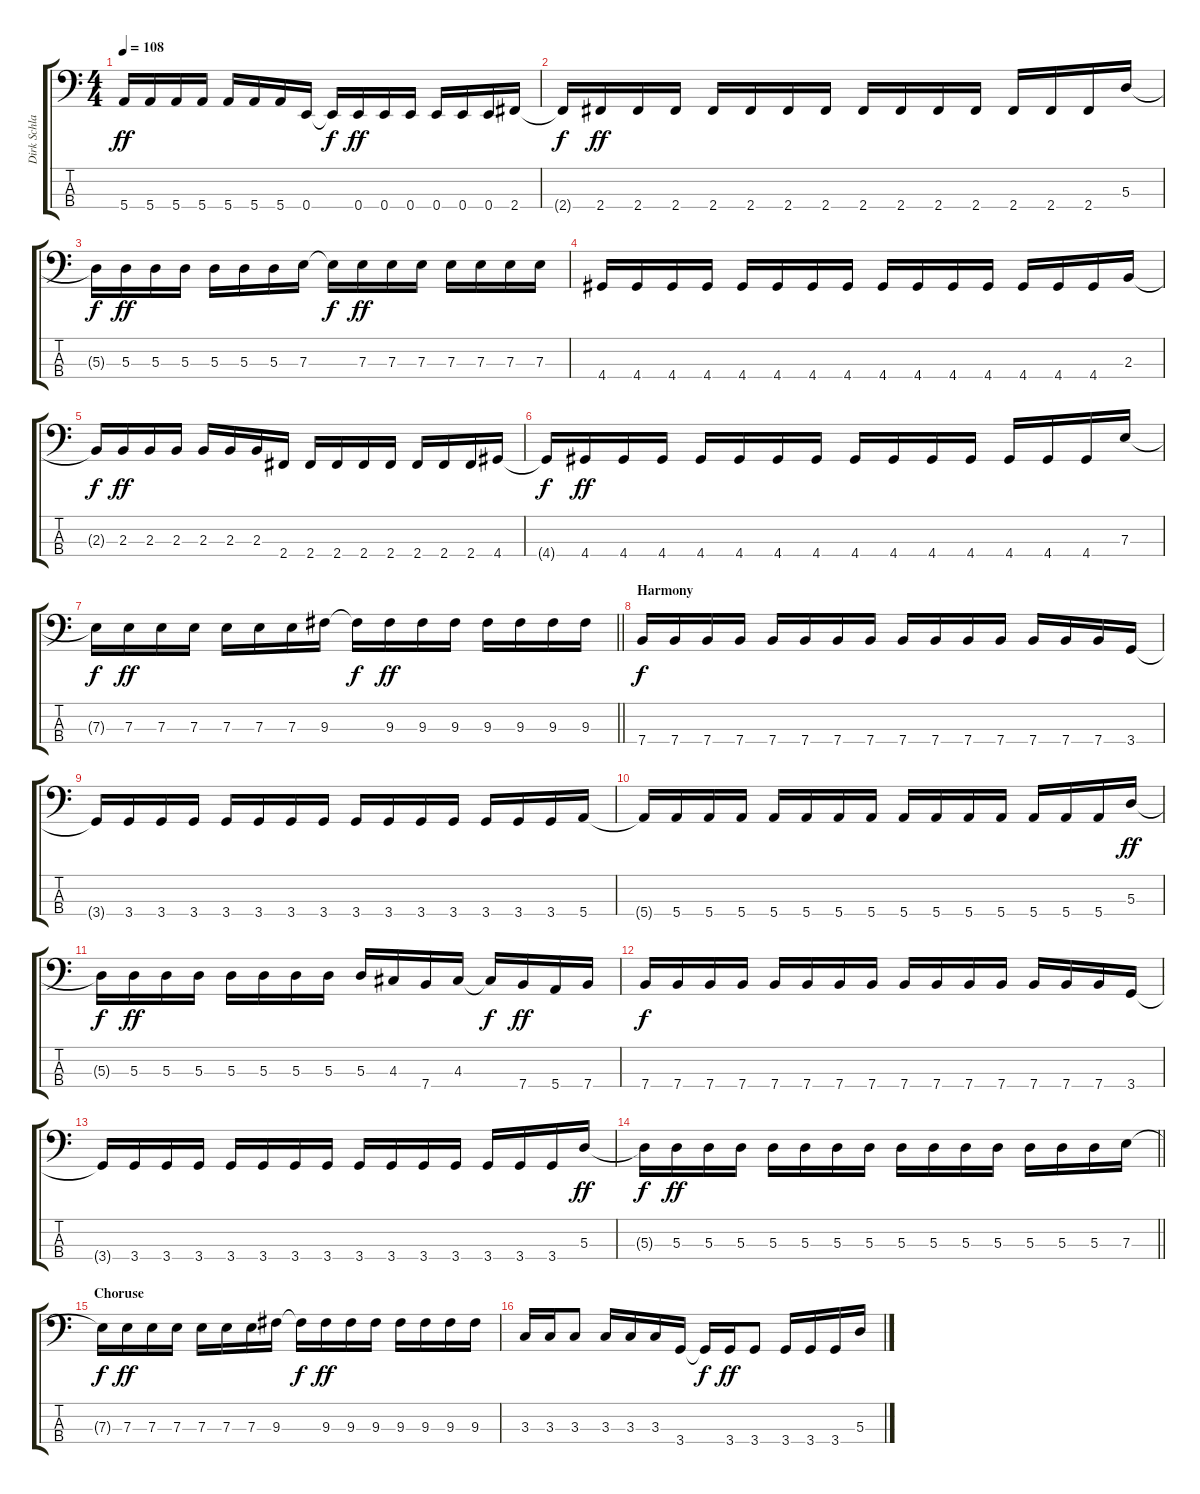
\track ("Dirk Schlachter Bass" "Dirk Schla") {instrument electricbassfinger}
\staff {score tabs}
\tuning (G2 D2 A1 E1) {hide}
\ts (4 4)
\tempo 108
\clef f4
\ks c
5.4{t}.16{dy ff} 5.4.16 5.4.16 5.4.16 5.4.16 5.4.16 5.4.16 0.4.16 0.4{t}.16{dy f} 0.4.16{dy ff} 0.4.16 0.4.16 0.4.16 0.4.16 0.4.16 2.4.16 |
2.4{t}.16{dy f} 2.4.16{dy ff} 2.4.16 2.4.16 2.4.16 2.4.16 2.4.16 2.4.16 2.4.16 2.4.16 2.4.16 2.4.16 2.4.16 2.4.16 2.4.16 5.3.16 |
5.3{t}.16{dy f} 5.3.16{dy ff} 5.3.16 5.3.16 5.3.16 5.3.16 5.3.16 7.3.16 7.3{t}.16{dy f} 7.3.16{dy ff} 7.3.16 7.3.16 7.3.16 7.3.16 7.3.16 7.3.16 |
4.4.16 4.4.16 4.4.16 4.4.16 4.4.16 4.4.16 4.4.16 4.4.16 4.4.16 4.4.16 4.4.16 4.4.16 4.4.16 4.4.16 4.4.16 2.3.16 |
2.3{t}.16{dy f} 2.3.16{dy ff} 2.3.16 2.3.16 2.3.16 2.3.16 2.3.16 2.4.16 2.4.16 2.4.16 2.4.16 2.4.16 2.4.16 2.4.16 2.4.16 4.4.16 |
4.4{t}.16{dy f} 4.4.16{dy ff} 4.4.16 4.4.16 4.4.16 4.4.16 4.4.16 4.4.16 4.4.16 4.4.16 4.4.16 4.4.16 4.4.16 4.4.16 4.4.16 7.3.16 |
\barLineRight lightlight
7.3{t}.16{dy f} 7.3.16{dy ff} 7.3.16 7.3.16 7.3.16 7.3.16 7.3.16 9.3.16 9.3{t}.16{dy f} 9.3.16{dy ff} 9.3.16 9.3.16 9.3.16 9.3.16 9.3.16 9.3.16 |
\section ("" "Harmony")
7.4.16{dy f} 7.4.16 7.4.16 7.4.16 7.4.16 7.4.16 7.4.16 7.4.16 7.4.16 7.4.16 7.4.16 7.4.16 7.4.16 7.4.16 7.4.16 3.4.16 |
3.4{t}.16 3.4.16 3.4.16 3.4.16 3.4.16 3.4.16 3.4.16 3.4.16 3.4.16 3.4.16 3.4.16 3.4.16 3.4.16 3.4.16 3.4.16 5.4.16 |
5.4{t}.16 5.4.16 5.4.16 5.4.16 5.4.16 5.4.16 5.4.16 5.4.16 5.4.16 5.4.16 5.4.16 5.4.16 5.4.16 5.4.16 5.4.16 5.3.16{dy ff} |
5.3{t}.16{dy f} 5.3.16{dy ff} 5.3.16 5.3.16 5.3.16 5.3.16 5.3.16 5.3.16 5.3.16 4.3.16 7.4.16 4.3.16 4.3{t}.16{dy f} 7.4.16{dy ff} 5.4.16 7.4.16 |
7.4.16{dy f} 7.4.16 7.4.16 7.4.16 7.4.16 7.4.16 7.4.16 7.4.16 7.4.16 7.4.16 7.4.16 7.4.16 7.4.16 7.4.16 7.4.16 3.4.16 |
3.4{t}.16 3.4.16 3.4.16 3.4.16 3.4.16 3.4.16 3.4.16 3.4.16 3.4.16 3.4.16 3.4.16 3.4.16 3.4.16 3.4.16 3.4.16 5.3.16{dy ff} |
\barLineRight lightlight
5.3{t}.16{dy f} 5.3.16{dy ff} 5.3.16 5.3.16 5.3.16 5.3.16 5.3.16 5.3.16 5.3.16 5.3.16 5.3.16 5.3.16 5.3.16 5.3.16 5.3.16 7.3.16 |
\section ("" "Choruse")
7.3{t}.16{dy f} 7.3.16{dy ff} 7.3.16 7.3.16 7.3.16 7.3.16 7.3.16 9.3.16 9.3{t}.16{dy f} 9.3.16{dy ff} 9.3.16 9.3.16 9.3.16 9.3.16 9.3.16 9.3.16 |
3.3.16 3.3.16 3.3.8 3.3.16 3.3.16 3.3.16 3.4.16 3.4{t}.16{dy f} 3.4.16{dy ff} 3.4.8 3.4.16 3.4.16 3.4.16 5.3.16
